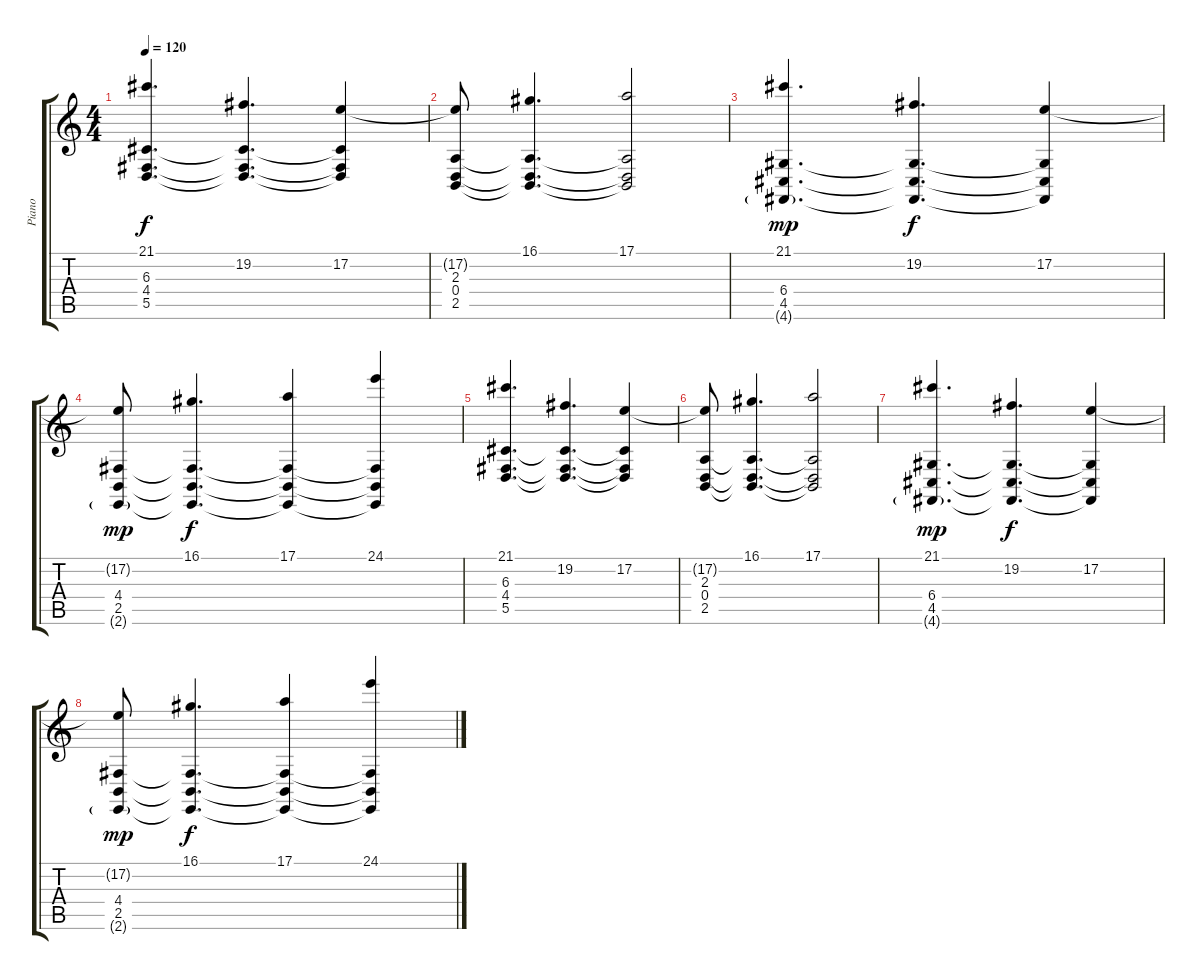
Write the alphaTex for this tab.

\track ("Piano" "Piano") {instrument acousticgrandpiano}
\staff {score tabs}
\tuning (E4 B3 G3 D3 A2 D2) {hide}
\ts (4 4)
\tempo 120
\clef g2
\ks c
(21.1 6.3 4.4 5.5).4{d dy f volume 9} (19.2 6.3{t} 4.4{t} 5.5{t}).4{d} (17.2 6.3{t} 4.4{t} 5.5{t}).4 |
(17.2{t} 2.3 0.4 2.5).8 (16.1 2.3{t} 0.4{t} 2.5{t}).4{d} (17.1 2.3{t} 0.4{t} 2.5{t}).2 |
(21.1 6.4 4.5 4.6{g}).4{d dy mp} (19.2 6.4{t} 4.5{t} 4.6{t}).4{d dy f} (17.2 6.4{t} 4.5{t} 4.6{t}).4 |
(17.2{t} 4.4 2.5 2.6{g}).8{dy mp} (16.1 4.4{t} 2.5{t} 2.6{t}).4{d dy f} (17.1 4.4{t} 2.5{t} 2.6{t}).4 (24.1 4.4{t} 2.5{t} 2.6{t}).4 |
(21.1 6.3 4.4 5.5).4{d volume 3} (19.2 6.3{t} 4.4{t} 5.5{t}).4{d} (17.2 6.3{t} 4.4{t} 5.5{t}).4 |
(17.2{t} 2.3 0.4 2.5).8 (16.1 2.3{t} 0.4{t} 2.5{t}).4{d} (17.1 2.3{t} 0.4{t} 2.5{t}).2 |
(21.1 6.4 4.5 4.6{g}).4{d dy mp} (19.2 6.4{t} 4.5{t} 4.6{t}).4{d dy f} (17.2 6.4{t} 4.5{t} 4.6{t}).4 |
(17.2{t} 4.4 2.5 2.6{g}).8{dy mp} (16.1 4.4{t} 2.5{t} 2.6{t}).4{d dy f} (17.1 4.4{t} 2.5{t} 2.6{t}).4 (24.1 4.4{t} 2.5{t} 2.6{t}).4
